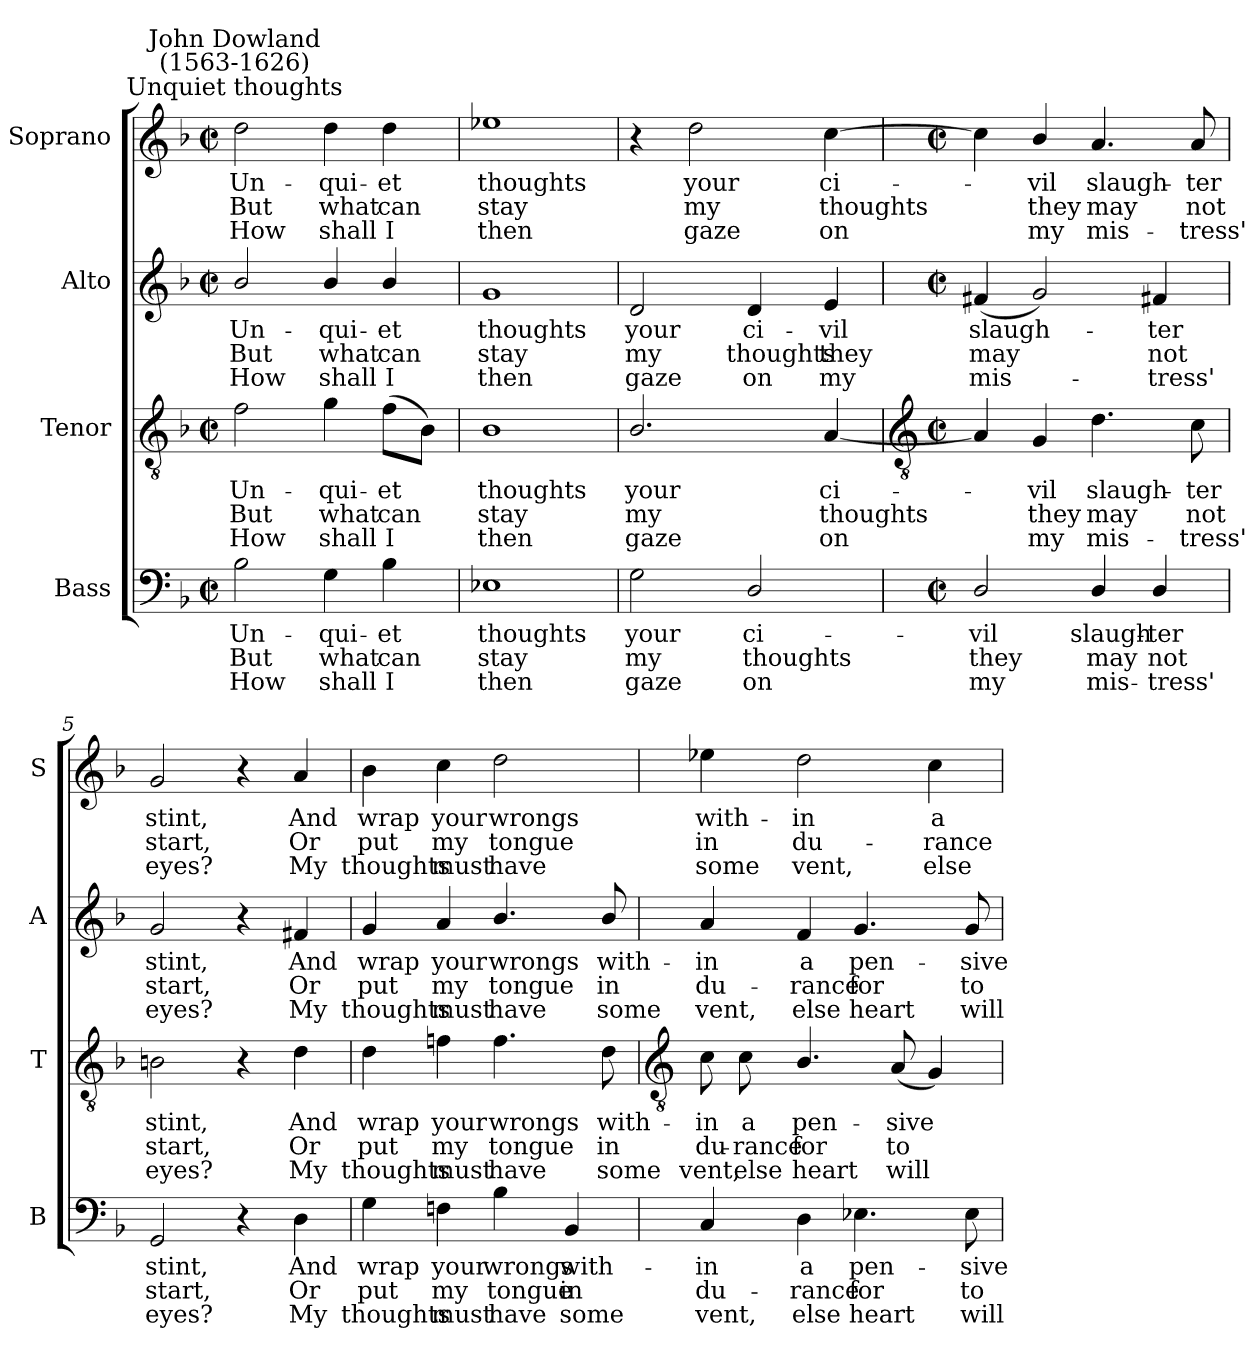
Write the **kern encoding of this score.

**kern	**text	**text	**text	**kern	**text	**text	**text	**kern	**text	**text	**text	**kern	**text	**text	**text
*part4	*part4	*part4	*part4	*part3	*part3	*part3	*part3	*part2	*part2	*part2	*part2	*part1	*part1	*part1	*part1
*staff4	*staff4	*staff4	*staff4	*staff3	*staff3	*staff3	*staff3	*staff2	*staff2	*staff2	*staff2	*staff1	*staff1	*staff1	*staff1
*I"Bass	*	*	*	*I"Tenor	*	*	*	*I"Alto	*	*	*	*I"Soprano	*	*	*
*I'B	*	*	*	*I'T	*	*	*	*I'A	*	*	*	*I'S	*	*	*
*clefF4	*	*	*	*clefGv2	*	*	*	*clefG2	*	*	*	*clefG2	*	*	*
*k[b-]	*	*	*	*k[b-]	*	*	*	*k[b-]	*	*	*	*k[b-]	*	*	*
*F:	*	*	*	*F:	*	*	*	*F:	*	*	*	*F:	*	*	*
*M2/2	*	*	*	*M2/2	*	*	*	*M2/2	*	*	*	*M2/2	*	*	*
*met(c|)	*	*	*	*met(c|)	*	*	*	*met(c|)	*	*	*	*met(c|)	*	*	*
=1	=1	=1	=1	=1	=1	=1	=1	=1	=1	=1	=1	=1	=1	=1	=1
!	!	!	!	!	!	!	!	!	!	!	!	!LO:TX:a:cj:t=Unquiet thoughts	!	!	!
!	!	!	!	!	!	!	!	!	!	!	!	!LO:TX:a:cj:t=John Dowland\n(1563-1626)	!	!	!
!	!LO:LY:b	!LO:LY:b	!LO:LY:b	!	!LO:LY:b	!LO:LY:b	!LO:LY:b	!	!LO:LY:b	!LO:LY:b	!LO:LY:b	!	!LO:LY:b	!LO:LY:b	!LO:LY:b
2B-	Un-	-But	How	2f	Un-	-But	How	2b-/	Un-	-But	How	2dd	Un-	-But	How
!	!LO:LY:b	!LO:LY:b	!LO:LY:b	!	!LO:LY:b	!LO:LY:b	!LO:LY:b	!	!LO:LY:b	!LO:LY:b	!LO:LY:b	!	!LO:LY:b	!LO:LY:b	!LO:LY:b
4G	qui-	-what	shall	4g	qui-	-what	shall	4b-/	qui-	-what	shall	4dd	qui-	-what	shall
!	!LO:LY:b	!LO:LY:b	!LO:LY:b	!	!LO:LY:b	!LO:LY:b	!LO:LY:b	!	!LO:LY:b	!LO:LY:b	!LO:LY:b	!	!LO:LY:b	!LO:LY:b	!LO:LY:b
4B-	et	can	I	(>8fL	et	can	I	4b-/	et	can	I	4dd	et	can	I
.	.	.	.	8B-J)	.	.	.	.	.	.	.	.	.	.	.
=2	=2	=2	=2	=2	=2	=2	=2	=2	=2	=2	=2	=2	=2	=2	=2
!	!LO:LY:b	!LO:LY:b	!LO:LY:b	!	!LO:LY:b	!LO:LY:b	!LO:LY:b	!	!LO:LY:b	!LO:LY:b	!LO:LY:b	!	!LO:LY:b	!LO:LY:b	!LO:LY:b
1E-X	thoughts	stay	then	1B-	thoughts	stay	then	1g	thoughts	stay	then	1ee-X	thoughts	stay	then
=3	=3	=3	=3	=3	=3	=3	=3	=3	=3	=3	=3	=3	=3	=3	=3
!	!LO:LY:b	!LO:LY:b	!LO:LY:b	!	!LO:LY:b	!LO:LY:b	!LO:LY:b	!	!LO:LY:b	!LO:LY:b	!LO:LY:b	!	!	!	!
2G	your	my	gaze	2.B-/	your	my	gaze	2d	your	my	gaze	4r	.	.	.
!	!	!	!	!	!	!	!	!	!	!	!	!	!LO:LY:b	!LO:LY:b	!LO:LY:b
.	.	.	.	.	.	.	.	.	.	.	.	2dd	your	my	gaze
!	!LO:LY:b	!LO:LY:b	!LO:LY:b	!	!	!	!	!	!LO:LY:b	!LO:LY:b	!LO:LY:b	!	!	!	!
2D/	ci-	-thoughts	on	.	.	.	.	4d	ci-	-thoughts	on	.	.	.	.
!	!	!	!	!	!LO:LY:b	!LO:LY:b	!LO:LY:b	!	!LO:LY:b	!LO:LY:b	!LO:LY:b	!	!LO:LY:b	!LO:LY:b	!LO:LY:b
.	.	.	.	[4A	ci-	thoughts	on	4e	vil	they	my	[4cc	ci-	thoughts	on
!!LO:LB:g=z
=4	=4	=4	=4	=4	=4	=4	=4	=4	=4	=4	=4	=4	=4	=4	=4
*	*	*	*	*clefGv2	*	*	*	*	*	*	*	*	*	*	*
*M2/2	*	*	*	*M2/2	*	*	*	*M2/2	*	*	*	*M2/2	*	*	*
*met(c|)	*	*	*	*met(c|)	*	*	*	*met(c|)	*	*	*	*met(c|)	*	*	*
!	!LO:LY:b	!LO:LY:b	!LO:LY:b	!	!	!	!	!	!LO:LY:b	!LO:LY:b	!LO:LY:b	!	!	!	!
2D/	vil	they	my	4A]	.	.	.	(<4f#X	slaugh-	may	mis-	4cc]	.	.	.
!	!	!	!	!	!LO:LY:b	!LO:LY:b	!LO:LY:b	!	!	!	!	!	!LO:LY:b	!LO:LY:b	!LO:LY:b
.	.	.	.	4G	vil	they	my	2g)	.	.	.	4b-/	vil	they	my
!	!LO:LY:b	!LO:LY:b	!LO:LY:b	!	!LO:LY:b	!LO:LY:b	!LO:LY:b	!	!	!	!	!	!LO:LY:b	!LO:LY:b	!LO:LY:b
4D/	slaugh-	-may	mis-	4.d	slaugh-	-may	mis-	.	.	.	.	4.a	slaugh-	-may	mis-
!	!LO:LY:b	!LO:LY:b	!LO:LY:b	!	!	!	!	!	!LO:LY:b	!LO:LY:b	!LO:LY:b	!	!	!	!
4D/	-ter	not	tress'	.	.	.	.	4f#X	ter	not	tress'	.	.	.	.
!	!	!	!	!	!LO:LY:b	!LO:LY:b	!LO:LY:b	!	!	!	!	!	!LO:LY:b	!LO:LY:b	!LO:LY:b
.	.	.	.	8c	-ter	not	tress'	.	.	.	.	8a	-ter	not	tress'
=5	=5	=5	=5	=5	=5	=5	=5	=5	=5	=5	=5	=5	=5	=5	=5
!	!LO:LY:b	!LO:LY:b	!LO:LY:b	!	!LO:LY:b	!LO:LY:b	!LO:LY:b	!	!LO:LY:b	!LO:LY:b	!LO:LY:b	!	!LO:LY:b	!LO:LY:b	!LO:LY:b
2GG	stint,	start,	eyes?	2Bn	stint,	start,	eyes?	2g	stint,	start,	eyes?	2g	stint,	start,	eyes?
4r	.	.	.	4r	.	.	.	4r	.	.	.	4r	.	.	.
!	!LO:LY:b	!LO:LY:b	!LO:LY:b	!	!LO:LY:b	!LO:LY:b	!LO:LY:b	!	!LO:LY:b	!LO:LY:b	!LO:LY:b	!	!LO:LY:b	!LO:LY:b	!LO:LY:b
4D	And	Or	My	4d	And	Or	My	4f#X	And	Or	My	4a	And	Or	My
=6	=6	=6	=6	=6	=6	=6	=6	=6	=6	=6	=6	=6	=6	=6	=6
!	!LO:LY:b	!LO:LY:b	!LO:LY:b	!	!LO:LY:b	!LO:LY:b	!LO:LY:b	!	!LO:LY:b	!LO:LY:b	!LO:LY:b	!	!LO:LY:b	!LO:LY:b	!LO:LY:b
4G	wrap	put	thoughts	4d	wrap	put	thoughts	4g	wrap	put	thoughts	4b-	wrap	put	thoughts
!	!LO:LY:b	!LO:LY:b	!LO:LY:b	!	!LO:LY:b	!LO:LY:b	!LO:LY:b	!	!LO:LY:b	!LO:LY:b	!LO:LY:b	!	!LO:LY:b	!LO:LY:b	!LO:LY:b
4Fn	your	my	must	4fn	your	my	must	4a	your	my	must	4cc	your	my	must
!	!LO:LY:b	!LO:LY:b	!LO:LY:b	!	!LO:LY:b	!LO:LY:b	!LO:LY:b	!	!LO:LY:b	!LO:LY:b	!LO:LY:b	!	!LO:LY:b	!LO:LY:b	!LO:LY:b
4B-	wrongs	tongue	have	4.f	wrongs	tongue	have	4.b-/	wrongs	tongue	have	2dd	wrongs	tongue	have
!	!LO:LY:b	!LO:LY:b	!LO:LY:b	!	!	!	!	!	!	!	!	!	!	!	!
4BB-	with-	-in	some	.	.	.	.	.	.	.	.	.	.	.	.
!	!	!	!	!	!LO:LY:b	!LO:LY:b	!LO:LY:b	!	!LO:LY:b	!LO:LY:b	!LO:LY:b	!	!	!	!
.	.	.	.	8d	with-	-in	some	8b-/	with-	-in	some	.	.	.	.
!!LO:LB:g=z
=7	=7	=7	=7	=7	=7	=7	=7	=7	=7	=7	=7	=7	=7	=7	=7
*	*	*	*	*clefGv2	*	*	*	*	*	*	*	*	*	*	*
!	!LO:LY:b	!LO:LY:b	!LO:LY:b	!	!LO:LY:b	!LO:LY:b	!LO:LY:b	!	!LO:LY:b	!LO:LY:b	!LO:LY:b	!	!LO:LY:b	!LO:LY:b	!LO:LY:b
4C	in	du-	-vent,	8c	in	du-	-vent,	4a	in	du-	-vent,	4ee-X	with-	-in	some
!	!	!	!	!	!LO:LY:b	!LO:LY:b	!LO:LY:b	!	!	!	!	!	!	!	!
.	.	.	.	8c	a	rance	else	.	.	.	.	.	.	.	.
!	!LO:LY:b	!LO:LY:b	!LO:LY:b	!	!LO:LY:b	!LO:LY:b	!LO:LY:b	!	!LO:LY:b	!LO:LY:b	!LO:LY:b	!	!LO:LY:b	!LO:LY:b	!LO:LY:b
4D	a	rance	else	4.B-/	pen-	-for	heart	4f	a	rance	else	2dd	in	du-	-vent,
!	!LO:LY:b	!LO:LY:b	!LO:LY:b	!	!	!	!	!	!LO:LY:b	!LO:LY:b	!LO:LY:b	!	!	!	!
4.E-X	pen-	-for	heart	.	.	.	.	4.g	pen-	-for	heart	.	.	.	.
!	!	!	!	!	!LO:LY:b	!LO:LY:b	!LO:LY:b	!	!	!	!	!	!	!	!
.	.	.	.	(<8AL	sive	to	will	.	.	.	.	.	.	.	.
!	!	!	!	!	!	!	!	!	!	!	!	!	!LO:LY:b	!LO:LY:b	!LO:LY:b
.	.	.	.	4G)	.	.	.	.	.	.	.	4cc	a	rance	else
!	!LO:LY:b	!LO:LY:b	!LO:LY:b	!	!	!	!	!	!LO:LY:b	!LO:LY:b	!LO:LY:b	!	!	!	!
8E-	sive	to	will	.	.	.	.	8g	sive	to	will	.	.	.	.
=	=	=	=	=	=	=	=	=	=	=	=	=	=	=	=
*-	*-	*-	*-	*-	*-	*-	*-	*-	*-	*-	*-	*-	*-	*-	*-
